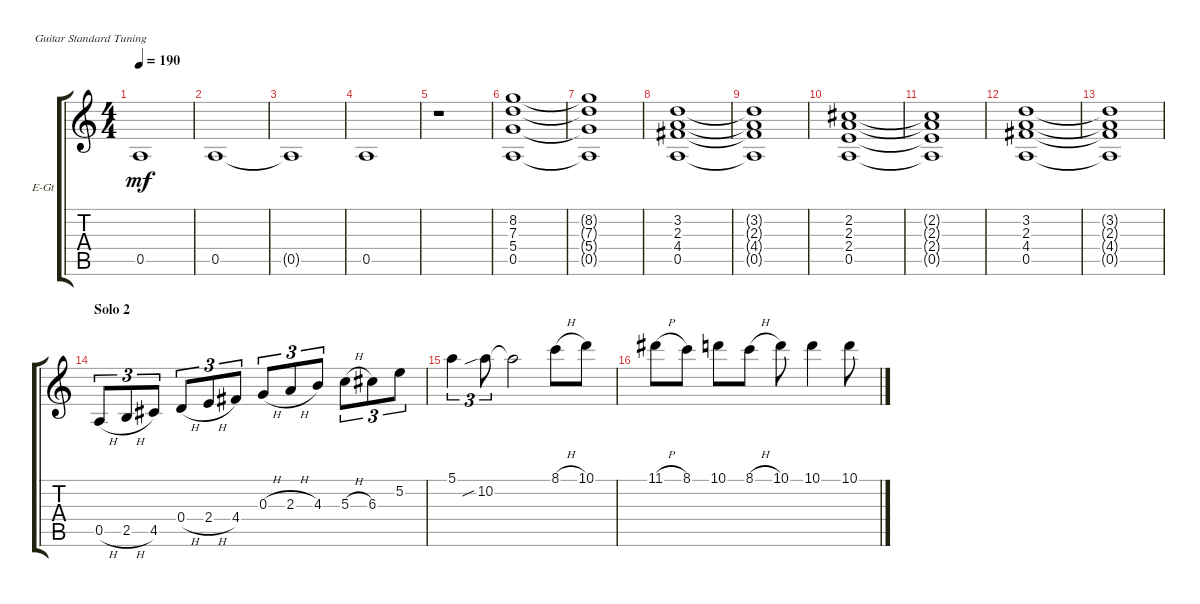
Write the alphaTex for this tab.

\bracketExtendMode groupsimilarinstruments
\firstSystemTrackNameOrientation horizontal
\otherSystemsTrackNameOrientation horizontal
\track ("Jimmy Page 1" "E-Gt") {instrument distortionguitar}
\staff {score tabs}
\tuning (E4 B3 G3 D3 A2 E2)
\ts (4 4)
\tempo 190
\clef g2
\ks c
0.5{t}.1{dy mf} |
0.5.1 |
0.5{t}.1 |
0.5.1 |
r.1 |
(0.5 5.4 7.3 8.2).1 |
(0.5{t} 5.4{t} 7.3{t} 8.2{t}).1 |
(0.5 4.4 2.3 3.2).1 |
(3.2{t} 2.3{t} 4.4{t} 0.5{t}).1 |
(0.5 2.4 2.3 2.2).1 |
(2.2{t} 2.3{t} 2.4{t} 0.5{t}).1 |
(0.5 4.4 2.3 3.2).1 |
(0.5{t} 4.4{t} 2.3{t} 3.2{t}).1 |
\section ("" "Solo 2")
0.5{h}.8{tu (3 2)} 2.5{h}.8{tu (3 2)} 4.5.8{tu (3 2)} 0.4{h}.8{tu (3 2)} 2.4{h}.8{tu (3 2)} 4.4.8{tu (3 2)} 0.3{h}.8{tu (3 2)} 2.3{h}.8{tu (3 2)} 4.3.8{tu (3 2)} 5.3{h}.8{tu (3 2)} 6.3.8{tu (3 2)} 5.2.8{tu (3 2)} |
5.1.4{tu (3 2)} 10.2{sib}.8{tu (3 2)} 10.2{t}.2 8.1{h}.8 10.1.8 |
11.1{h}.8 8.1.8 10.1.8 8.1{h}.8 10.1.8 10.1.4 10.1.8
